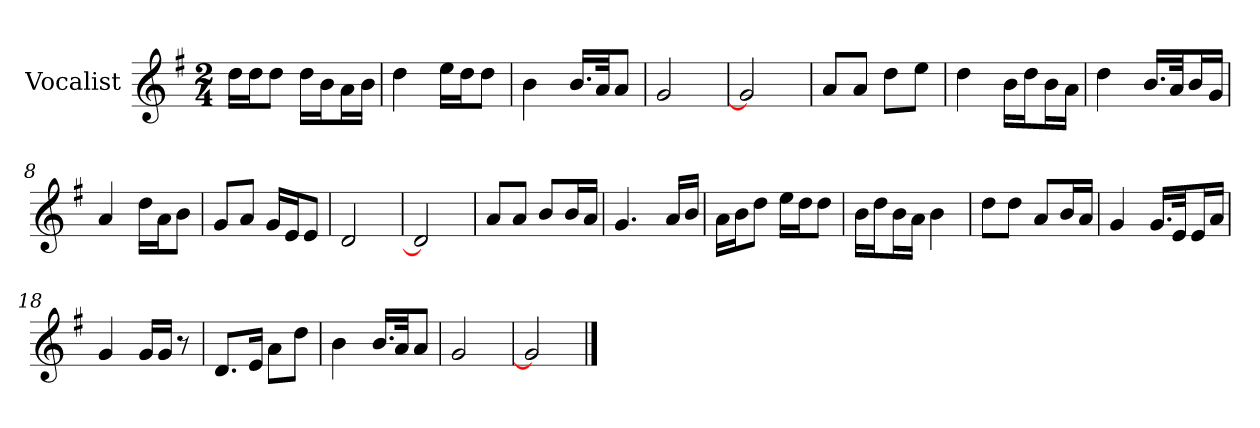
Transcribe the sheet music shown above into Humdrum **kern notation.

**kern
*part1
*staff1
*I"Vocalist
*k[f#]
*G:
*M2/4
=
16ddLL
16ddJ
8ddJ
16ddLL
16bJ
16aL
16bJJ
=1
4dd
16eeLL
16ddJ
8ddJ
=2
4b
16.bLL
32aJk
8aJ
=3
2g
=4
2g]
=5
8aL
8aJ
8ddL
8eeJ
=6
4dd
16bLL
16ddJ
16bL
16aJJ
=7
4dd
16.bLL
32aJk
16bL
16gJJ
=8
4a
16ddLL
16aJ
8bJ
=9
8gL
8aJ
16gLL
16eJ
8eJ
=10
2d
=11
2d]
=12
8aL
8aJ
8bL
16bL
16aJJ
=13
4.g
16aLL
16bJJ
=14
16aLL
16bJ
8ddJ
16eeLL
16ddJ
8ddJ
=15
16bLL
16ddJ
16bL
16aJJ
4b
=16
8ddL
8ddJ
8aL
16bL
16aJJ
=17
4g
16.gLL
32eJk
16eL
16aJJ
=18
4g
16gLL
16gJJ
8r
=19
8.dL
16eJk
8aL
8ddJ
=20
4b
16.bLL
32aJk
8aJ
=21
2g
=22
2g]
==
*-
